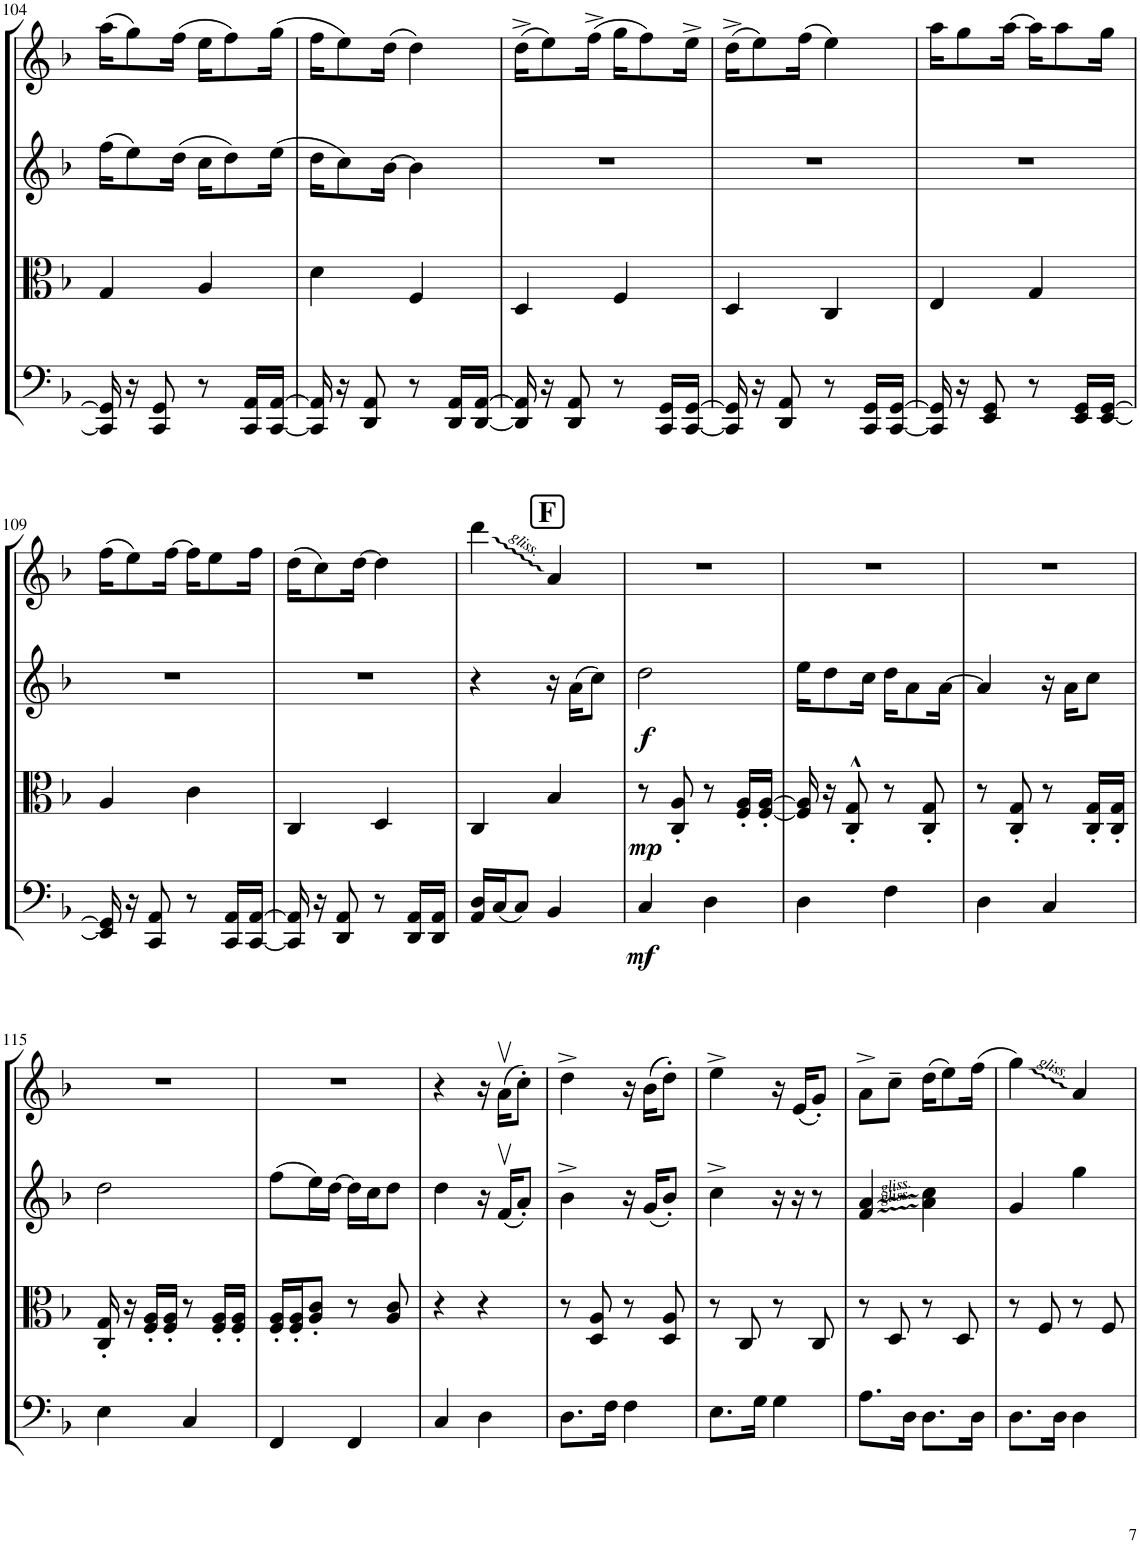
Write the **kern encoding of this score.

**kern	**dynam	**kern	**dynam	**kern	**dynam	**kern
*part4	*part4	*part3	*part3	*part2	*part2	*part1
*staff4	*staff4	*staff3	*staff3	*staff2	*staff2	*staff1
*I"Violoncello	*	*I"Viola	*	*I"Violin II	*	*I"Violin I
*I'Vc	*	*I'Vla	*	*I'Vln	*	*I'Vln
!!LO:PB:g=z
*clefF4	*	*clefC3	*	*clefG2	*	*clefG2
*k[b-]	*	*k[b-]	*	*k[b-]	*	*k[b-]
*M2/4	*	*M2/4	*	*M2/4	*	*M2/4
=104	=104	=104	=104	=104	=104	=104
16CC/] 16GG/]	.	4G/	.	(16ff\KL	.	(16aa\KL
16r	.	.	.	8ee\)	.	8gg\)
8CC/ 8GG/	.	.	.	.	.	.
.	.	.	.	(16dd\Jk	.	(16ff\Jk
8r	.	4A/	.	16cc\KL	.	16ee\KL
.	.	.	.	8dd\)	.	8ff\)
16CC/ 16AA/LL	.	.	.	.	.	.
[16CC/ [16AA/JJ	.	.	.	(16ee\Jk	.	(16gg\Jk
=105	=105	=105	=105	=105	=105	=105
16CC/] 16AA/]	.	4d\	.	16dd\KL	.	16ff\KL
16r	.	.	.	8cc\)	.	8ee\)
8DD/ 8AA/	.	.	.	.	.	.
.	.	.	.	[16b-\Jk	.	(16dd\Jk
8r	.	4F/	.	4b-\]	.	4dd\)
16DD/ 16AA/LL	.	.	.	.	.	.
[16DD/ [16AA/JJ	.	.	.	.	.	.
=106	=106	=106	=106	=106	=106	=106
16DD/] 16AA/]	.	4D/	.	2r	.	(16dd^\KL
16r	.	.	.	.	.	8ee\)
8DD/ 8AA/	.	.	.	.	.	.
.	.	.	.	.	.	(16ff^\Jk
8r	.	4F/	.	.	.	16gg\KL
.	.	.	.	.	.	8ff\)
16CC/ 16GG/LL	.	.	.	.	.	.
[16CC/ [16GG/JJ	.	.	.	.	.	16ee^\Jk
=107	=107	=107	=107	=107	=107	=107
16CC/] 16GG/]	.	4D/	.	2r	.	(16dd^\KL
16r	.	.	.	.	.	8ee\)
8DD/ 8AA/	.	.	.	.	.	.
.	.	.	.	.	.	(16ff\Jk
8r	.	4C/	.	.	.	4ee\)
16CC/ 16GG/LL	.	.	.	.	.	.
[16CC/ [16GG/JJ	.	.	.	.	.	.
=108	=108	=108	=108	=108	=108	=108
16CC/] 16GG/]	.	4E/	.	2r	.	16aa\KL
16r	.	.	.	.	.	8gg\
8EE/ 8GG/	.	.	.	.	.	.
.	.	.	.	.	.	[16aa\Jk
8r	.	4G/	.	.	.	16aa\KL]
.	.	.	.	.	.	8aa\
16EE/ 16GG/LL	.	.	.	.	.	.
[16EE/ [16GG/JJ	.	.	.	.	.	16gg\Jk
!!LO:LB:g=z
=109	=109	=109	=109	=109	=109	=109
16EE/] 16GG/]	.	4A/	.	2r	.	(16ff\KL
16r	.	.	.	.	.	8ee\)
8CC/ 8AA/	.	.	.	.	.	.
.	.	.	.	.	.	[16ff\Jk
8r	.	4c\	.	.	.	16ff\KL]
.	.	.	.	.	.	8ee\
16CC/ 16AA/LL	.	.	.	.	.	.
[16CC/ [16AA/JJ	.	.	.	.	.	16ff\Jk
=110	=110	=110	=110	=110	=110	=110
16CC/] 16AA/]	.	4C/	.	2r	.	(16dd\KL
16r	.	.	.	.	.	8cc\)
8DD/ 8AA/	.	.	.	.	.	.
.	.	.	.	.	.	[16dd\Jk
8r	.	4D/	.	.	.	4dd\]
16DD/ 16AA/LL	.	.	.	.	.	.
16DD/ 16AA/JJ	.	.	.	.	.	.
!!LO:REH:place=s1:a:B:cj:fs=14:t=F:qo=1
=111	=111	=111	=111	=111	=111	=111
16AA/ 16D/LL	.	4C/	.	4r	.	4ddd\
(16C/J	.	.	.	.	.	.
8C/J)	.	.	.	.	.	.
4BB-/	.	4B-/	.	16r	.	4a/
.	.	.	.	(16a\KL	.	.
.	.	.	.	8cc\J)	.	.
=112	=112	=112	=112	=112	=112	=112
!	!LO:DY:b	!	!LO:DY:b	!	!LO:DY:b	!
4C/	mf	8r	mp	2dd\	f	2r
.	.	8C/' 8A/'	.	.	.	.
4D\	.	8r	.	.	.	.
.	.	16F/' 16A/'LL	.	.	.	.
.	.	[16F/' [16A/'JJ	.	.	.	.
=113	=113	=113	=113	=113	=113	=113
4D\	.	16F/] 16A/]	.	16ee\KL	.	2r
.	.	16r	.	8dd\	.	.
.	.	8C/'^^ 8G/'^^	.	.	.	.
.	.	.	.	16cc\Jk	.	.
4F\	.	8r	.	16dd\KL	.	.
.	.	.	.	8a\	.	.
.	.	8C/' 8G/'	.	.	.	.
.	.	.	.	[16a\Jk	.	.
=114	=114	=114	=114	=114	=114	=114
4D\	.	8r	.	4a/]	.	2r
.	.	8C/' 8G/'	.	.	.	.
4C/	.	8r	.	16r	.	.
.	.	.	.	16a\KL	.	.
.	.	16C/' 16G/'LL	.	8cc\J	.	.
.	.	16C/' 16G/'JJ	.	.	.	.
!!LO:LB:g=z
=115	=115	=115	=115	=115	=115	=115
4E\	.	16C/' 16G/'	.	2dd\	.	2r
.	.	16r	.	.	.	.
.	.	16F/' 16A/'LL	.	.	.	.
.	.	16F/' 16A/'JJ	.	.	.	.
4C/	.	8r	.	.	.	.
.	.	16F/' 16A/'LL	.	.	.	.
.	.	16F/' 16A/'JJ	.	.	.	.
=116	=116	=116	=116	=116	=116	=116
4FF/	.	16F/' 16A/'LL	.	(8ff\L	.	2r
.	.	16F/' 16A/'J	.	.	.	.
.	.	8A/' 8c/'J	.	16ee\L)	.	.
.	.	.	.	[16dd\JJ	.	.
4FF/	.	8r	.	16dd\LL]	.	.
.	.	.	.	16cc\J	.	.
.	.	8A/ 8c/	.	8dd\J	.	.
=117	=117	=117	=117	=117	=117	=117
4C/	.	4r	.	4dd\	.	4r
4D\	.	4r	.	16r	.	16r
.	.	.	.	(16fv/KL	.	(16av\KL
.	.	.	.	8a'/J)	.	8cc'\J)
=118	=118	=118	=118	=118	=118	=118
8.D\L	.	8r	.	4b-^\	.	4dd^\
.	.	8D/ 8A/	.	.	.	.
16F\Jk	.	.	.	.	.	.
4F\	.	8r	.	16r	.	16r
.	.	.	.	(16g/KL	.	((16b-\KL
.	.	8D/ 8A/	.	8b-'/J)	.	8dd'\J))
=119	=119	=119	=119	=119	=119	=119
8.E\L	.	8r	.	4cc^\	.	4ee^\
.	.	8C/	.	.	.	.
16G\Jk	.	.	.	.	.	.
4G\	.	8r	.	16r	.	16r
.	.	.	.	16r	.	(16e/KL
.	.	8C/	.	8r	.	8g'/J)
=120	=120	=120	=120	=120	=120	=120
8.A\L	.	8r	.	4f/ 4a/	.	8a^\L
.	.	8D/	.	.	.	8cc~\J
16D\Jk	.	.	.	.	.	.
8.D\L	.	8r	.	4a\ 4cc\	.	(16dd\KL
.	.	.	.	.	.	8ee\)
.	.	8D/	.	.	.	.
16D\Jk	.	.	.	.	.	(16ff\Jk
=121	=121	=121	=121	=121	=121	=121
8.D\L	.	8r	.	4g/	.	4gg\)
.	.	8F/	.	.	.	.
16D\Jk	.	.	.	.	.	.
4D\	.	8r	.	4gg\	.	4a/
.	.	8F/	.	.	.	.
=	=	=	=	=	=	=
*-	*-	*-	*-	*-	*-	*-
